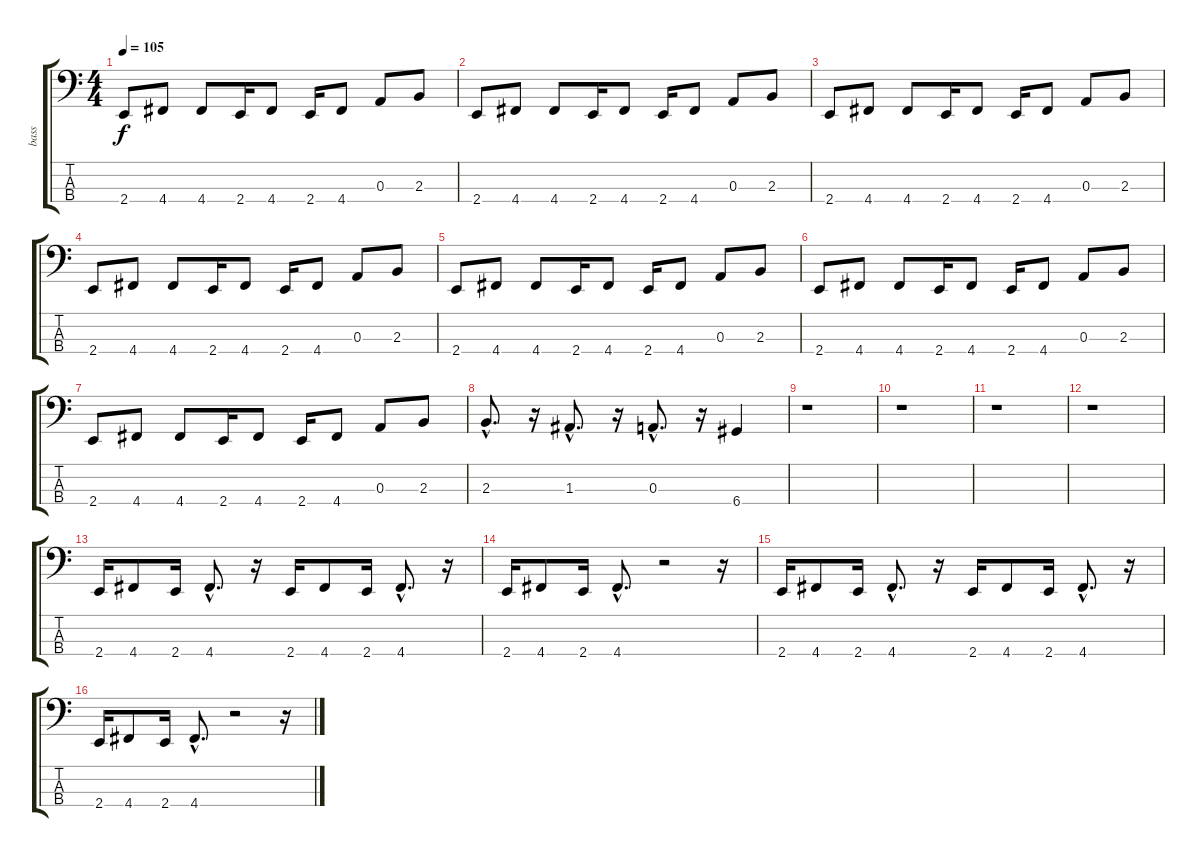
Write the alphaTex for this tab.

\track ("bass" "bass") {instrument electricbassfinger}
\staff {score tabs}
\tuning (G2 D2 A1 D1) {hide}
\ts (4 4)
\tempo 105
\clef f4
\ks c
2.4.8{dy f} 4.4.8 4.4.8 2.4.16 4.4.8 2.4.16 4.4.8 0.3.8 2.3.8 |
2.4.8 4.4.8 4.4.8 2.4.16 4.4.8 2.4.16 4.4.8 0.3.8 2.3.8 |
2.4.8 4.4.8 4.4.8 2.4.16 4.4.8 2.4.16 4.4.8 0.3.8 2.3.8 |
2.4.8 4.4.8 4.4.8 2.4.16 4.4.8 2.4.16 4.4.8 0.3.8 2.3.8 |
2.4.8 4.4.8 4.4.8 2.4.16 4.4.8 2.4.16 4.4.8 0.3.8 2.3.8 |
2.4.8 4.4.8 4.4.8 2.4.16 4.4.8 2.4.16 4.4.8 0.3.8 2.3.8 |
2.4.8 4.4.8 4.4.8 2.4.16 4.4.8 2.4.16 4.4.8 0.3.8 2.3.8 |
2.3{hac}.8{d} r.16 1.3{hac}.8{d} r.16 0.3{hac}.8{d} r.16 6.4.4 |
r.1 |
r.1 |
r.1 |
r.1 |
2.4.16 4.4.8 2.4.16 4.4{hac}.8{d} r.16 2.4.16 4.4.8 2.4.16 4.4{hac}.8{d} r.16 |
2.4.16 4.4.8 2.4.16 4.4{hac}.8{d} r.2 r.16 |
2.4.16 4.4.8 2.4.16 4.4{hac}.8{d} r.16 2.4.16 4.4.8 2.4.16 4.4{hac}.8{d} r.16 |
2.4.16 4.4.8 2.4.16 4.4{hac}.8{d} r.2 r.16
